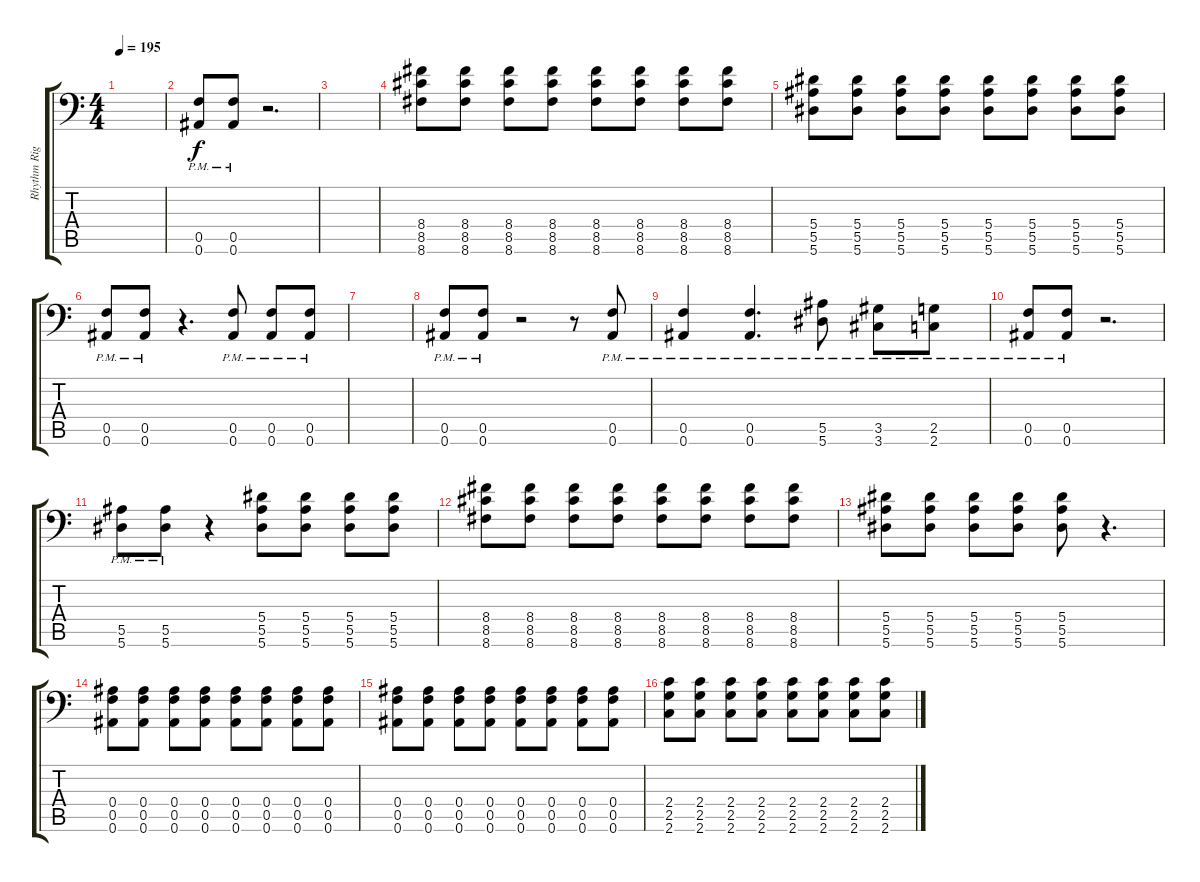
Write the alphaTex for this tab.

\track ("Rhythm Right" "Rhythm Rig") {instrument distortionguitar}
\staff {score tabs}
\tuning (C4 G3 Eb3 Bb2 F2 Bb1) {hide}
\ts (4 4)
\tempo 195
\clef f4
\ks c
|
(0.5{pm} 0.6{pm}).8 (0.5{pm} 0.6{pm}).8 r.2{d} |
|
(8.4 8.5 8.6).8 (8.4 8.5 8.6).8 (8.4 8.5 8.6).8 (8.4 8.5 8.6).8 (8.4 8.5 8.6).8 (8.4 8.5 8.6).8 (8.4 8.5 8.6).8 (8.4 8.5 8.6).8 |
(5.4 5.5 5.6).8 (5.4 5.5 5.6).8 (5.4 5.5 5.6).8 (5.4 5.5 5.6).8 (5.4 5.5 5.6).8 (5.4 5.5 5.6).8 (5.4 5.5 5.6).8 (5.4 5.5 5.6).8 |
(0.5{pm} 0.6{pm}).8 (0.5{pm} 0.6{pm}).8 r.4{d} (0.5{pm} 0.6{pm}).8 (0.5{pm} 0.6{pm}).8 (0.5{pm} 0.6{pm}).8 |
|
(0.5{pm} 0.6{pm}).8 (0.5{pm} 0.6{pm}).8 r.2 r.8 (0.5{pm} 0.6{pm}).8 |
(0.5{pm} 0.6{pm}).4 (0.5{pm} 0.6{pm}).4{d} (5.5{pm} 5.6{pm}).8 (3.5{pm} 3.6{pm}).8 (2.5{pm} 2.6{pm}).8 |
(0.5{pm} 0.6{pm}).8 (0.5{pm} 0.6{pm}).8 r.2{d} |
(5.5{pm} 5.6{pm}).8 (5.5{pm} 5.6{pm}).8 r.4 (5.4 5.5 5.6).8 (5.4 5.5 5.6).8 (5.4 5.5 5.6).8 (5.4 5.5 5.6).8 |
(8.4 8.5 8.6).8 (8.4 8.5 8.6).8 (8.4 8.5 8.6).8 (8.4 8.5 8.6).8 (8.4 8.5 8.6).8 (8.4 8.5 8.6).8 (8.4 8.5 8.6).8 (8.4 8.5 8.6).8 |
(5.4 5.5 5.6).8 (5.4 5.5 5.6).8 (5.4 5.5 5.6).8 (5.4 5.5 5.6).8 (5.4 5.5 5.6).8 r.4{d} |
(0.4 0.5 0.6).8 (0.4 0.5 0.6).8 (0.4 0.5 0.6).8 (0.4 0.5 0.6).8 (0.4 0.5 0.6).8 (0.4 0.5 0.6).8 (0.4 0.5 0.6).8 (0.4 0.5 0.6).8 |
(0.4 0.5 0.6).8 (0.4 0.5 0.6).8 (0.4 0.5 0.6).8 (0.4 0.5 0.6).8 (0.4 0.5 0.6).8 (0.4 0.5 0.6).8 (0.4 0.5 0.6).8 (0.4 0.5 0.6).8 |
(2.4 2.5 2.6).8 (2.4 2.5 2.6).8 (2.4 2.5 2.6).8 (2.4 2.5 2.6).8 (2.4 2.5 2.6).8 (2.4 2.5 2.6).8 (2.4 2.5 2.6).8 (2.4 2.5 2.6).8
